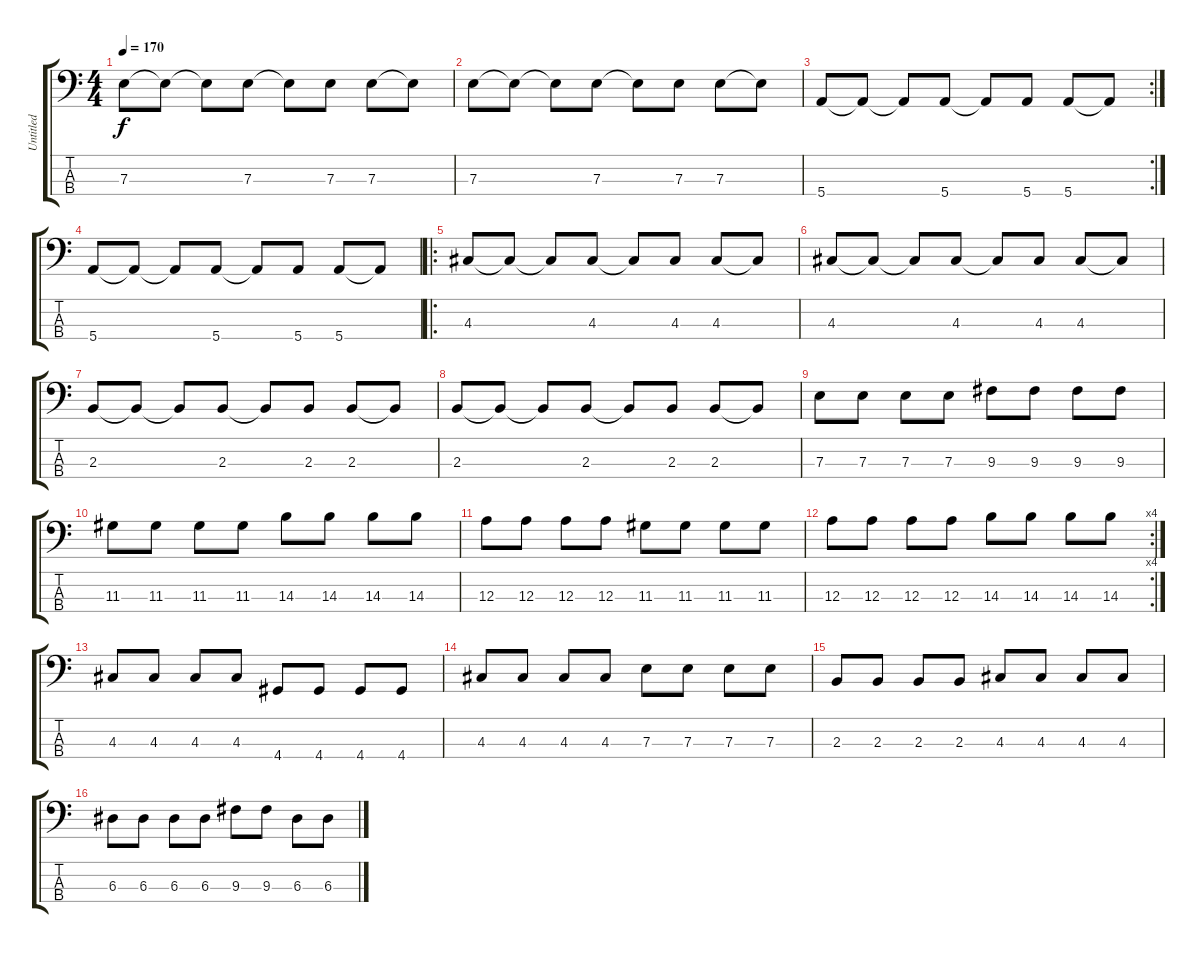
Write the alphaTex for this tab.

\track ("Untitled" "Untitled") {instrument electricbassfinger}
\staff {score tabs}
\tuning (G2 D2 A1 E1) {hide}
\ts (4 4)
\tempo 170
\clef f4
\ks c
7.3.8{dy f} 7.3{t}.8 7.3{t}.8 7.3.8 7.3{t}.8 7.3.8 7.3.8 7.3{t}.8 |
7.3.8 7.3{t}.8 7.3{t}.8 7.3.8 7.3{t}.8 7.3.8 7.3.8 7.3{t}.8 |
\rc 2
5.4.8 5.4{t}.8 5.4{t}.8 5.4.8 5.4{t}.8 5.4.8 5.4.8 5.4{t}.8 |
5.4.8 5.4{t}.8 5.4{t}.8 5.4.8 5.4{t}.8 5.4.8 5.4.8 5.4{t}.8 |
\ro
4.3.8 4.3{t}.8 4.3{t}.8 4.3.8 4.3{t}.8 4.3.8 4.3.8 4.3{t}.8 |
4.3.8 4.3{t}.8 4.3{t}.8 4.3.8 4.3{t}.8 4.3.8 4.3.8 4.3{t}.8 |
2.3.8 2.3{t}.8 2.3{t}.8 2.3.8 2.3{t}.8 2.3.8 2.3.8 2.3{t}.8 |
2.3.8 2.3{t}.8 2.3{t}.8 2.3.8 2.3{t}.8 2.3.8 2.3.8 2.3{t}.8 |
7.3.8 7.3.8 7.3.8 7.3.8 9.3.8 9.3.8 9.3.8 9.3.8 |
11.3.8 11.3.8 11.3.8 11.3.8 14.3.8 14.3.8 14.3.8 14.3.8 |
12.3.8 12.3.8 12.3.8 12.3.8 11.3.8 11.3.8 11.3.8 11.3.8 |
\rc 4
12.3.8 12.3.8 12.3.8 12.3.8 14.3.8 14.3.8 14.3.8 14.3.8 |
4.3.8 4.3.8 4.3.8 4.3.8 4.4.8 4.4.8 4.4.8 4.4.8 |
4.3.8 4.3.8 4.3.8 4.3.8 7.3.8 7.3.8 7.3.8 7.3.8 |
2.3.8 2.3.8 2.3.8 2.3.8 4.3.8 4.3.8 4.3.8 4.3.8 |
6.3.8 6.3.8 6.3.8 6.3.8 9.3.8 9.3.8 6.3.8 6.3.8
